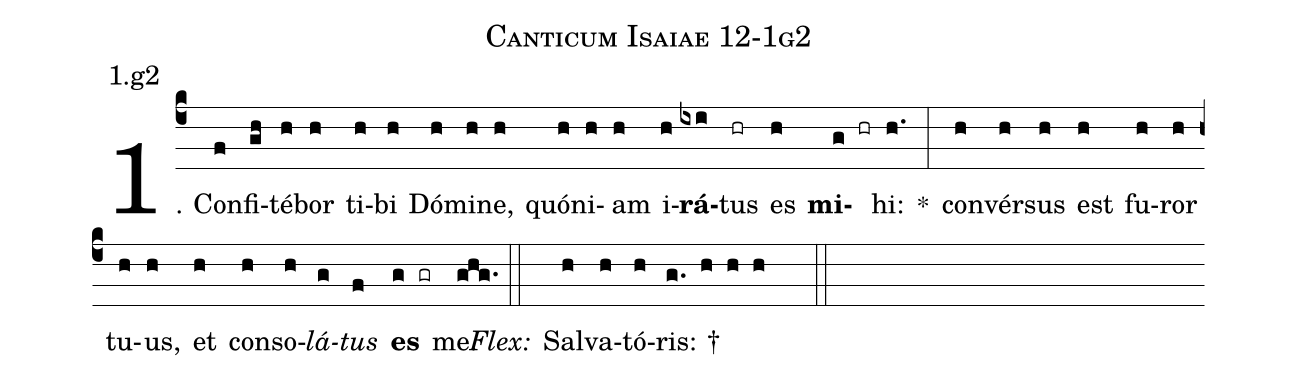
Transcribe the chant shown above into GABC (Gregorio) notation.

name: Canticum Isaiae 12-1g2;
annotation: 1.g2;
%%
(c4)1. Con(f)fi(gh)té(h)bor(h) ti(h)bi(h) Dó(h)mi(h)ne,(h) quón(h)i(h)am(h) i(h)<b>rá</b>(ixi)tus(hr) es(h) <b>mi</b>(g hr)hi:(h.) *(:) con(h)vér(h)sus(h) est(h) fu(h)ror(h) tu(h)us,(h) et(h) con(h)so(h)<i>lá</i>(g)<i>tus</i>(f) <b>es</b>(g gr) me.(ghg.) (::)
<i>Flex:</i>()  Sal(h)va(h)tó(h)ris: †(g. h h h  ::)
